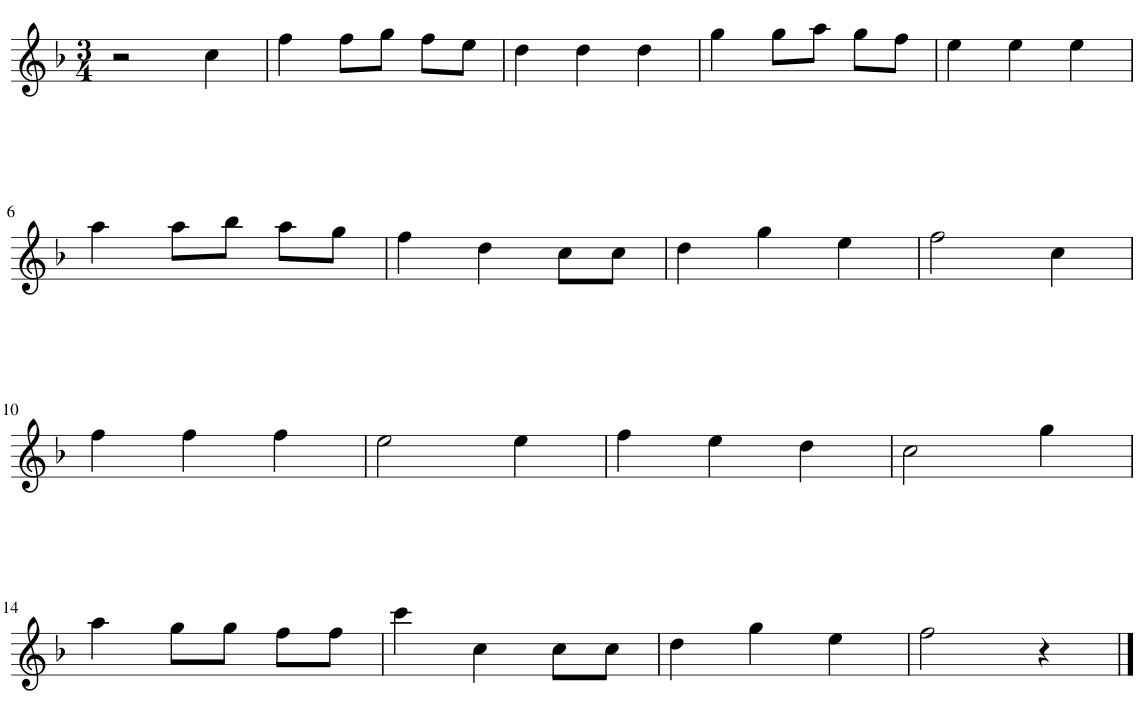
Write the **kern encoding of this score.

**kern
*part1
*staff1
*I"Harmonica
*I'Hmca
*clefG2
*k[b-]
*M3/4
=1
2r
4cc\
=2
4ff\
8ff\L
8gg\J
8ff\L
8ee\J
=3
4dd\
4dd\
4dd\
=4
4gg\
8gg\L
8aa\J
8gg\L
8ff\J
=5
4ee\
4ee\
4ee\
!!LO:LB:g=z
=6
4aa\
8aa\L
8bb-\J
8aa\L
8gg\J
=7
4ff\
4dd\
8cc\L
8cc\J
=8
4dd\
4gg\
4ee\
=9
2ff\
4cc\
!!LO:LB:g=z
=10
4ff\
4ff\
4ff\
=11
2ee\
4ee\
=12
4ff\
4ee\
4dd\
=13
2cc\
4gg\
!!LO:LB:g=z
=14
4aa\
8gg\L
8gg\J
8ff\L
8ff\J
=15
4ccc\
4cc\
8cc\L
8cc\J
=16
4dd\
4gg\
4ee\
=17
2ff\
4r
==
*-
